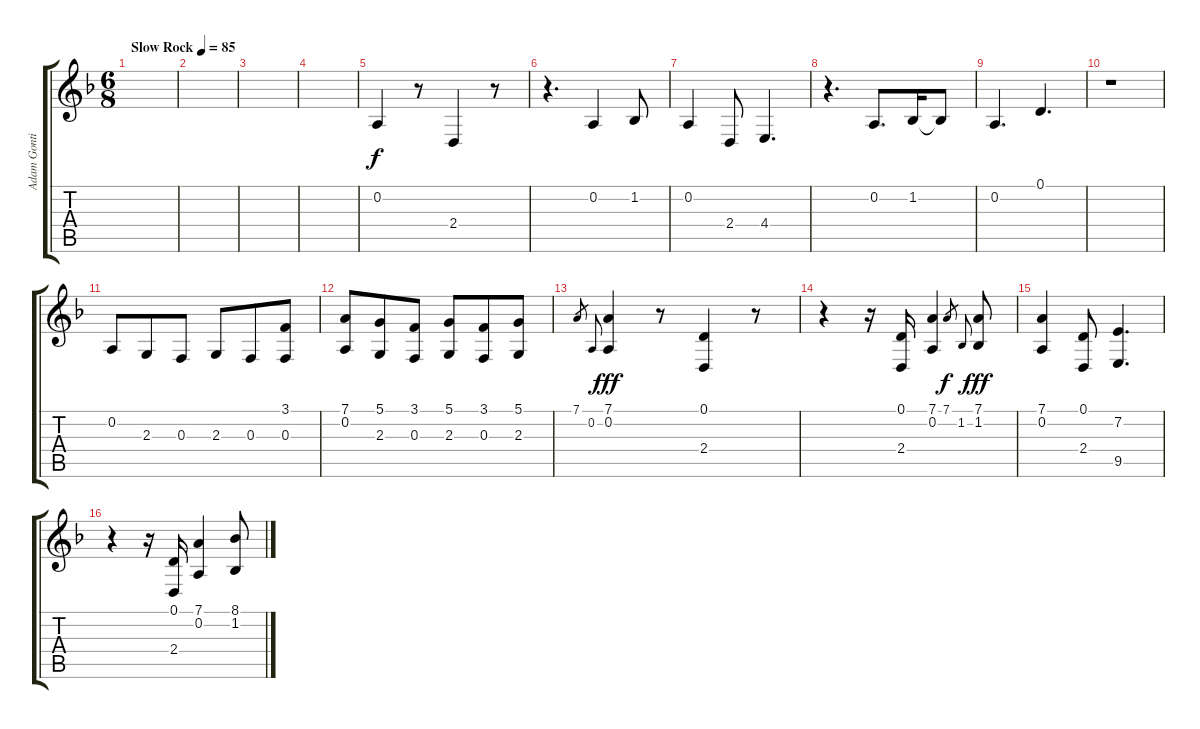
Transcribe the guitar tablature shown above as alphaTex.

\track ("Adam Gontier (Vocals)" "Adam Gonti") {instrument lead2sawtooth}
\staff {score tabs}
\tuning (D4 A3 F3 C3 G2 C2) {hide}
\ts (6 8)
\tempo (85 "Slow Rock")
\clef g2
\ks f
|
|
|
|
0.2.4 r.8 2.4.4 r.8 |
r.4{d} 0.2.4 1.2.8 |
0.2.4 2.4.8 4.4.4{d} |
r.4{d} 0.2.8{d} 1.2.16 1.2{t}.8 |
0.2.4{d} 0.1.4{d} |
r.1 |
0.2.8 2.3.8 0.3.8 2.3.8 0.3.8 (3.1 0.3).8 |
(7.1 0.2).8 (5.1 2.3).8 (3.1 0.3).8 (5.1 2.3).8 (3.1 0.3).8 (5.1 2.3).8 |
7.1.16{gr dy f} 0.2.16{gr onbeat} (7.1 0.2).4{dy fff} r.8 (0.1 2.4).4 r.8 |
r.4 r.16 (0.1 2.4).16 (7.1 0.2).4 7.1.16{gr dy f} 1.2.16{gr onbeat} (7.1 1.2).8{dy fff} |
(7.1 0.2).4 (0.1 2.4).8 (7.2 9.5).4{d} |
r.4 r.16 (0.1 2.4).16 (7.1 0.2).4 (8.1 1.2).8
